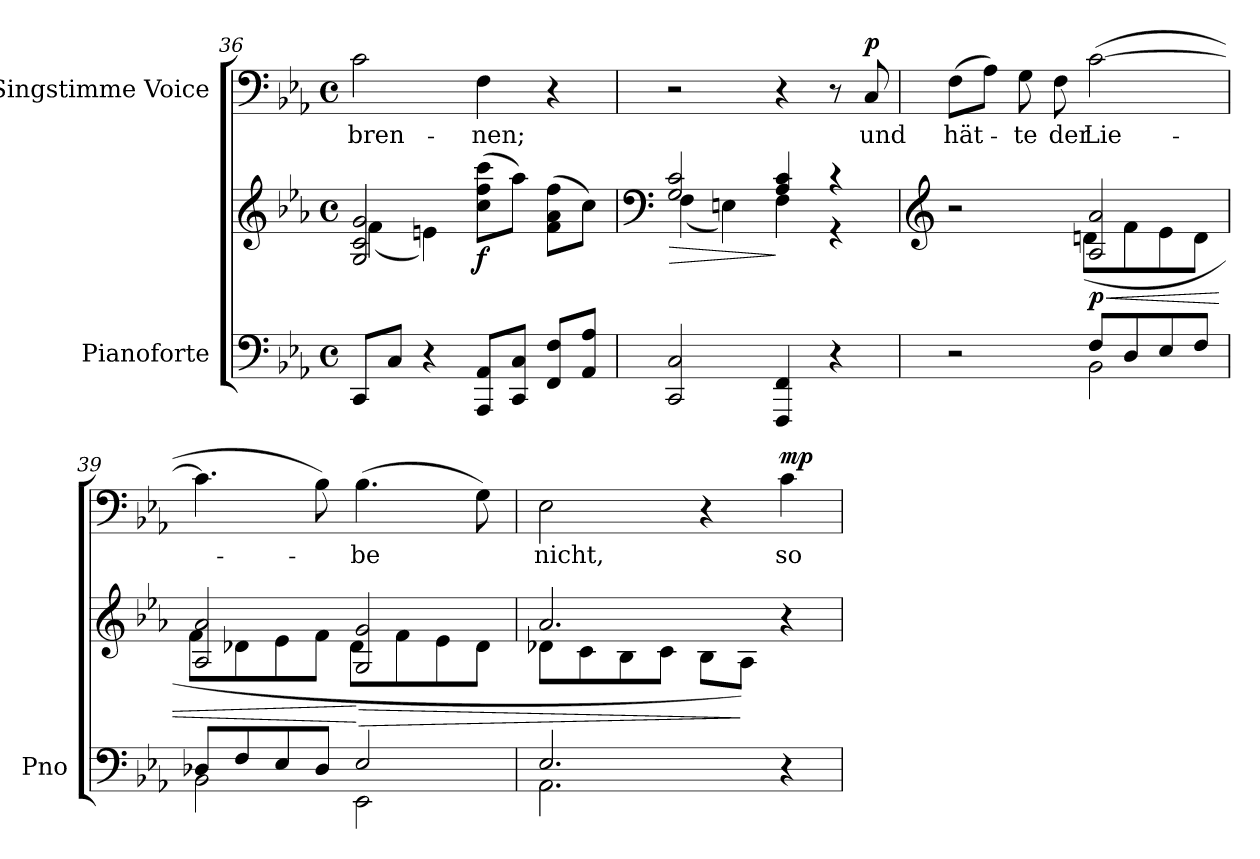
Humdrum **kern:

**kern	**kern	**dynam	**kern	**text	**dynam
*part2	*part2	*part2	*part1	*part1	*part1
*staff3	*staff2	*staff2/3	*staff1	*staff1	*staff1
*I"Pianoforte	*	*	*I"Singstimme Voice	*	*
*I'Pno	*	*	*	*	*
*clefF4	*clefG2	*	*clefF4	*	*
*k[b-e-a-]	*k[b-e-a-]	*	*k[b-e-a-]	*	*
*M4/4	*M4/4	*	*M4/4	*	*
*met(c)	*met(c)	*	*met(c)	*	*
=36	=36	=36	=36	=36	=36
*	*^	*	*	*	*
!	!	!	!	!	!LO:LY:b	!
8CC/L	2G/ 2c/ 2g/	(<4f\	.	2c\	bren-	.
8C/J	.	.	.	.	.	.
4r	.	4en\)	.	.	.	.
!	!	!	!LO:DY:b	!	!LO:LY:b	!
8AAA-/ 8AA-/L	(>8cc\ 8ff\ 8ccc\L	2ryy	f	4F\	-nen;	.
8CC/ 8C/J	8aa-\J)	.	.	.	.	.
8FF/ 8F/L	(>8f\ 8a-\ 8ff\L	.	.	4r	.	.
8AA-/ 8A-/J	8cc\J)	.	.	.	.	.
=37	=37	=37	=37	=37	=37	=37
*	*clefF4	*	*	*	*	*
!	!	!	!LO:HP:b	!	!	!
2CC/ 2C/	2G/ 2c/	(<4F\	>	2r	.	.
.	.	4En\)	.	.	.	.
4FFF/ 4FF/	4A-/ 4c/	4F\	]	4r	.	.
4r	4r	4r	.	8r	.	.
!	!	!	!	!	!LO:LY:b	!LO:DY:a
.	.	.	.	8C/	und	p
!!LO:LB:g=z
=38	=38	=38	=38	=38	=38	=38
*	*clefG2	*	*	*	*	*
*^	*	*	*	*	*	*
!	!	!	!	!	!	!LO:LY:b	!
2r	2ryy	2r	2ryy	.	(>8F\L	hät-	.
.	.	.	.	.	8A-\J)	.	.
!	!	!	!	!	!	!LO:LY:b	!
.	.	.	.	.	8G\	-te	.
!	!	!	!	!	!	!LO:LY:b	!
.	.	.	.	.	8F\	der	.
!	!	!	!	!LO:HP:b	!	!LO:LY:b	!
!	!	!	!	!LO:DY:n=1:b	!	!	!
8F/L	2BB-\	2A-/ 2a-/	(>8dn\L	< p	(>[2c\	Lie-	.
8D/	.	.	8f\	.	.	.	.
8E-/	.	.	8e-\	.	.	.	.
8F/J	.	.	8d\J	.	.	.	.
=39	=39	=39	=39	=39	=39	=39	=39
8D-X/L	2BB-\	2A-/ 2a-/	8f\L	.	4.c\]	.	.
8F/	.	.	8d-X\	.	.	.	.
8E-/	.	.	8e-\	.	.	.	.
8D-/J	.	.	8f\J	.	8B-\)	.	.
!	!	!	!	!LO:HP:n=1:b	!	!LO:LY:b	!
2E-/	2EE-\	2G/ 2g/	8d-\L	[ >	(>4.B-\	-be	.
.	.	.	8f\	.	.	.	.
.	.	.	8e-\	.	.	.	.
.	.	.	8d-\J	.	8G\)	.	.
=40	=40	=40	=40	=40	=40	=40	=40
!	!	!	!	!	!	!LO:LY:b	!
2.E-/	2.AA-\	2.a-/	8d-X\L	.	2E-\	nicht,	.
.	.	.	8c\	.	.	.	.
.	.	.	8B-\	.	.	.	.
.	.	.	8c\J	.	.	.	.
.	.	.	8B-\L	.	4r	.	.
.	.	.	8A-\J)	]	.	.	.
!	!	!	!	!	!	!LO:LY:b	!LO:DY:a
4r	4ryy	4r	4ryy	.	4c\	so	mp
*v	*v	*	*	*	*	*	*
*	*v	*v	*	*	*	*
=	=	=	=	=	=
*-	*-	*-	*-	*-	*-
